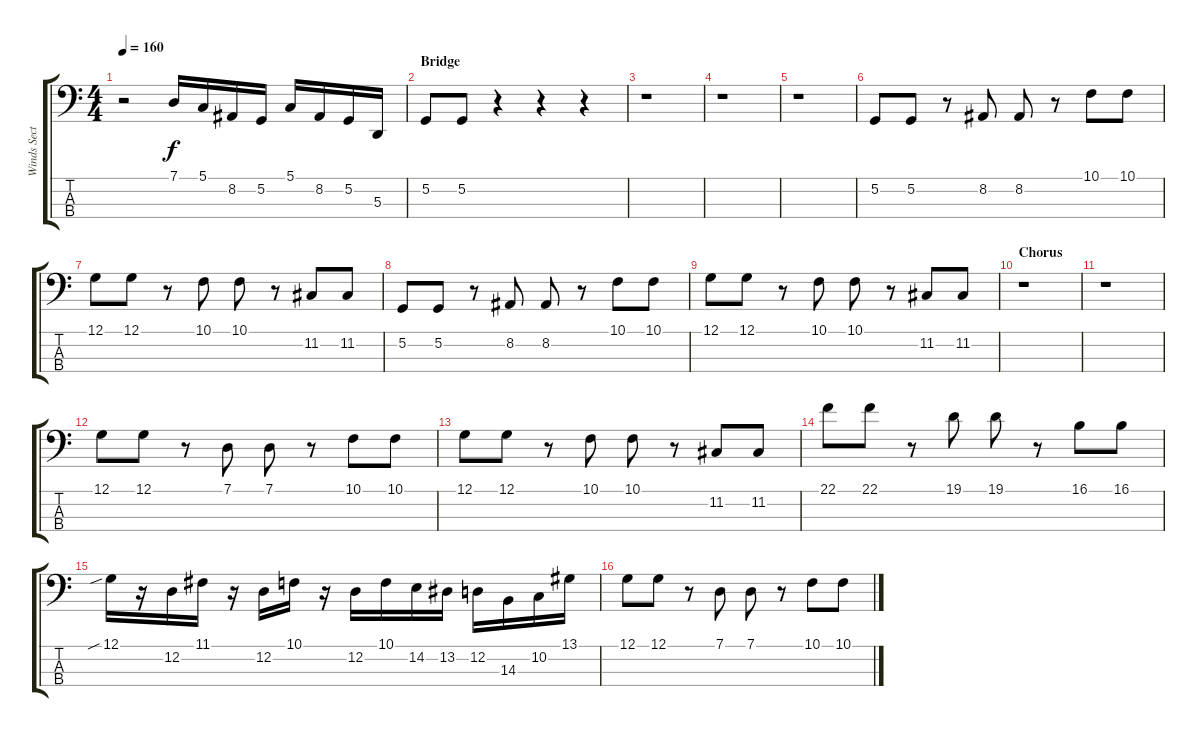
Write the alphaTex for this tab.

\track ("Winds Section" "Winds Sect") {instrument bassoon}
\staff {score tabs}
\tuning (G2 D2 A1 E1) {hide}
\ts (4 4)
\tempo 160
\clef f4
\ks c
r.2{dy f} 7.1.16 5.1.16 8.2.16 5.2.16 5.1.16 8.2.16 5.2.16 5.3.16 |
\section ("" "Bridge")
5.2.8 5.2.8 r.4 r.4 r.4 |
r.1 |
r.1 |
r.1 |
5.2.8 5.2.8 r.8 8.2.8 8.2.8 r.8 10.1.8 10.1.8 |
12.1.8 12.1.8 r.8 10.1.8 10.1.8 r.8 11.2.8 11.2.8 |
5.2.8 5.2.8 r.8 8.2.8 8.2.8 r.8 10.1.8 10.1.8 |
12.1.8 12.1.8 r.8 10.1.8 10.1.8 r.8 11.2.8 11.2.8 |
\section ("" "Chorus")
r.1 |
r.1 |
12.1.8 12.1.8 r.8 7.1.8 7.1.8 r.8 10.1.8 10.1.8 |
12.1.8 12.1.8 r.8 10.1.8 10.1.8 r.8 11.2.8 11.2.8 |
22.1.8 22.1.8 r.8 19.1.8 19.1.8 r.8 16.1.8 16.1.8 |
12.1{sib}.16 r.16 12.2.16 11.1.16 r.16 12.2.16 10.1.16 r.16 12.2.16 10.1.16 14.2.16 13.2.16 12.2.16 14.3.16 10.2.16 13.1.16 |
12.1.8 12.1.8 r.8 7.1.8 7.1.8 r.8 10.1.8 10.1.8
